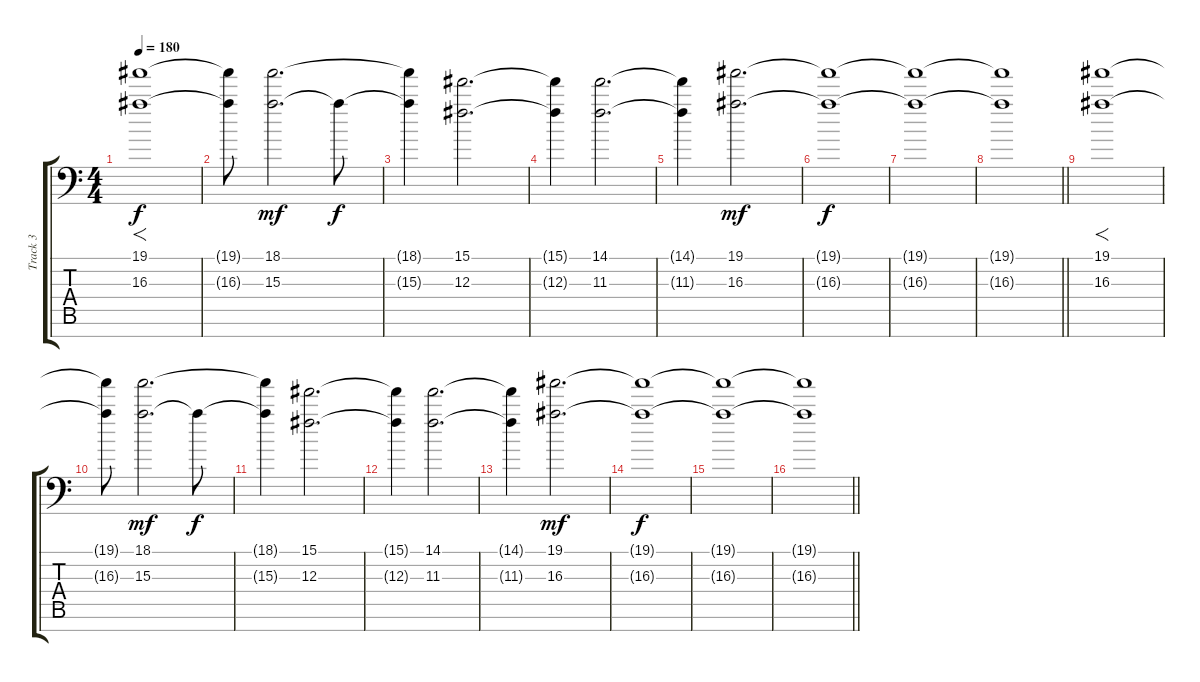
\track ("Track 3" "Track 3") {instrument distortionguitar}
\staff {score tabs}
\tuning (Eb4 Bb3 Gb3 Db3 Ab2 Eb2 Bb1) {hide}
\ts (4 4)
\tempo 180
\clef f4
\ks c
(19.1 16.3).1{f dy f volume 9 balance 8} |
(19.1{t} 16.3{t}).8 (18.1 15.3).2{d dy mf} 15.3{t}.8{dy f} |
(18.1{t} 15.3{t}).4 (15.1 12.3).2{d} |
(15.1{t} 12.3{t}).4 (14.1 11.3).2{d} |
(14.1{t} 11.3{t}).4 (19.1 16.3).2{d dy mf} |
(19.1{t} 16.3{t}).1{dy f} |
(19.1{t} 16.3{t}).1 |
\barLineRight lightlight
(19.1{t} 16.3{t}).1 |
(19.1 16.3).1{f volume 9 balance 8} |
(19.1{t} 16.3{t}).8 (18.1 15.3).2{d dy mf} 15.3{t}.8{dy f} |
(18.1{t} 15.3{t}).4 (15.1 12.3).2{d} |
(15.1{t} 12.3{t}).4 (14.1 11.3).2{d} |
(14.1{t} 11.3{t}).4 (19.1 16.3).2{d dy mf} |
(19.1{t} 16.3{t}).1{dy f} |
(19.1{t} 16.3{t}).1 |
\barLineRight lightlight
(19.1{t} 16.3{t}).1
